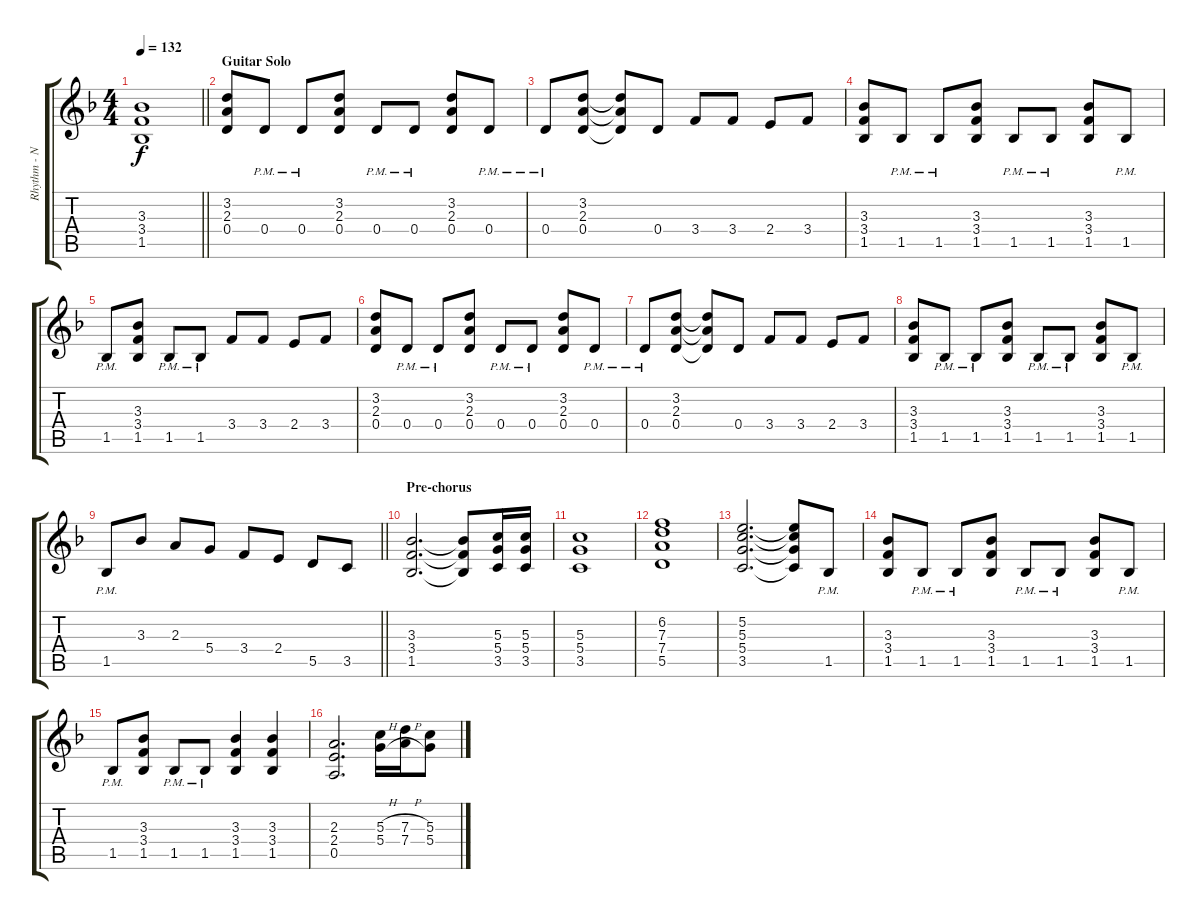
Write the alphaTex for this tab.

\track ("Rhythm - Neal Schon" "Rhythm - N") {instrument distortionguitar}
\staff {score tabs}
\tuning (E4 B3 G3 D3 A2 E2) {hide}
\ts (4 4)
\tempo 132
\clef g2
\barLineRight lightlight
\ks f
(3.3{t} 3.4{t} 1.5{t}).1{dy f} |
\section ("" "Guitar Solo")
(3.2 2.3 0.4).8 0.4{pm}.8 0.4{pm}.8 (3.2 2.3 0.4).8 0.4{pm}.8 0.4{pm}.8 (3.2 2.3 0.4).8 0.4{pm}.8 |
0.4{pm}.8 (3.2 2.3 0.4).8 (3.2{t} 2.3{t} 0.4{t}).8 0.4.8 3.4.8 3.4.8 2.4.8 3.4.8 |
(3.3 3.4 1.5).8 1.5{pm}.8 1.5{pm}.8 (3.3 3.4 1.5).8 1.5{pm}.8 1.5{pm}.8 (3.3 3.4 1.5).8 1.5{pm}.8 |
1.5{pm}.8 (3.3 3.4 1.5).8 1.5{pm}.8 1.5{pm}.8 3.4.8 3.4.8 2.4.8 3.4.8 |
(3.2 2.3 0.4).8 0.4{pm}.8 0.4{pm}.8 (3.2 2.3 0.4).8 0.4{pm}.8 0.4{pm}.8 (3.2 2.3 0.4).8 0.4{pm}.8 |
0.4{pm}.8 (3.2 2.3 0.4).8 (3.2{t} 2.3{t} 0.4{t}).8 0.4.8 3.4.8 3.4.8 2.4.8 3.4.8 |
(3.3 3.4 1.5).8 1.5{pm}.8 1.5{pm}.8 (3.3 3.4 1.5).8 1.5{pm}.8 1.5{pm}.8 (3.3 3.4 1.5).8 1.5{pm}.8 |
\barLineRight lightlight
1.5{pm}.8 3.3.8 2.3.8 5.4.8 3.4.8 2.4.8 5.5.8 3.5.8 |
\section ("" "Pre-chorus")
(3.3 3.4 1.5).2{d} (3.3{t} 3.4{t} 1.5{t}).8 (5.3 5.4 3.5).16 (5.3 5.4 3.5).16 |
(5.3 5.4 3.5).1 |
(6.2 7.3 7.4 5.5).1 |
(5.2 5.3 5.4 3.5).2{d} (5.2{t} 5.3{t} 5.4{t} 3.5{t}).8 1.5{pm}.8 |
(3.3 3.4 1.5).8 1.5{pm}.8 1.5{pm}.8 (3.3 3.4 1.5).8 1.5{pm}.8 1.5{pm}.8 (3.3 3.4 1.5).8 1.5{pm}.8 |
1.5{pm}.8 (3.3 3.4 1.5).8 1.5{pm}.8 1.5{pm}.8 (3.3 3.4 1.5).4 (3.3 3.4 1.5).4 |
(2.3 2.4 0.5).2{d} (5.3{h} 5.4{h}).16 (7.3{h} 7.4{h}).16 (5.3 5.4).8
